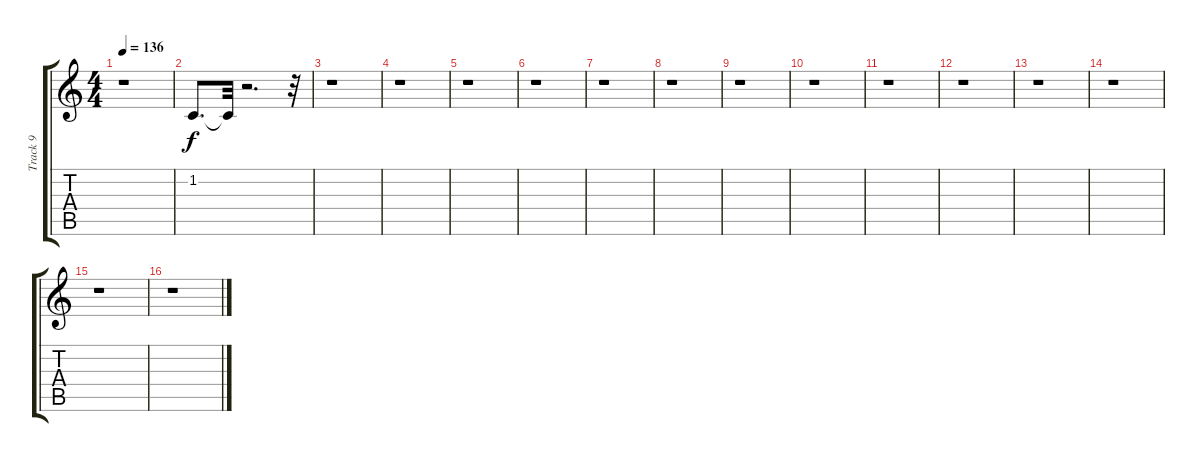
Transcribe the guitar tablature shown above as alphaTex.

\track ("Track 9" "Track 9") {instrument gunshot}
\staff {score tabs}
\tuning (E4 B3 G3 D3 A2 E2) {hide}
\ts (4 4)
\tempo 136
\clef g2
\ks c
r.1{dy f} |
1.2.8{d} 1.2{t}.32 r.2{d} r.32 |
r.1 |
r.1 |
r.1 |
r.1 |
r.1 |
r.1 |
r.1 |
r.1 |
r.1 |
r.1 |
r.1 |
r.1 |
r.1 |
r.1
